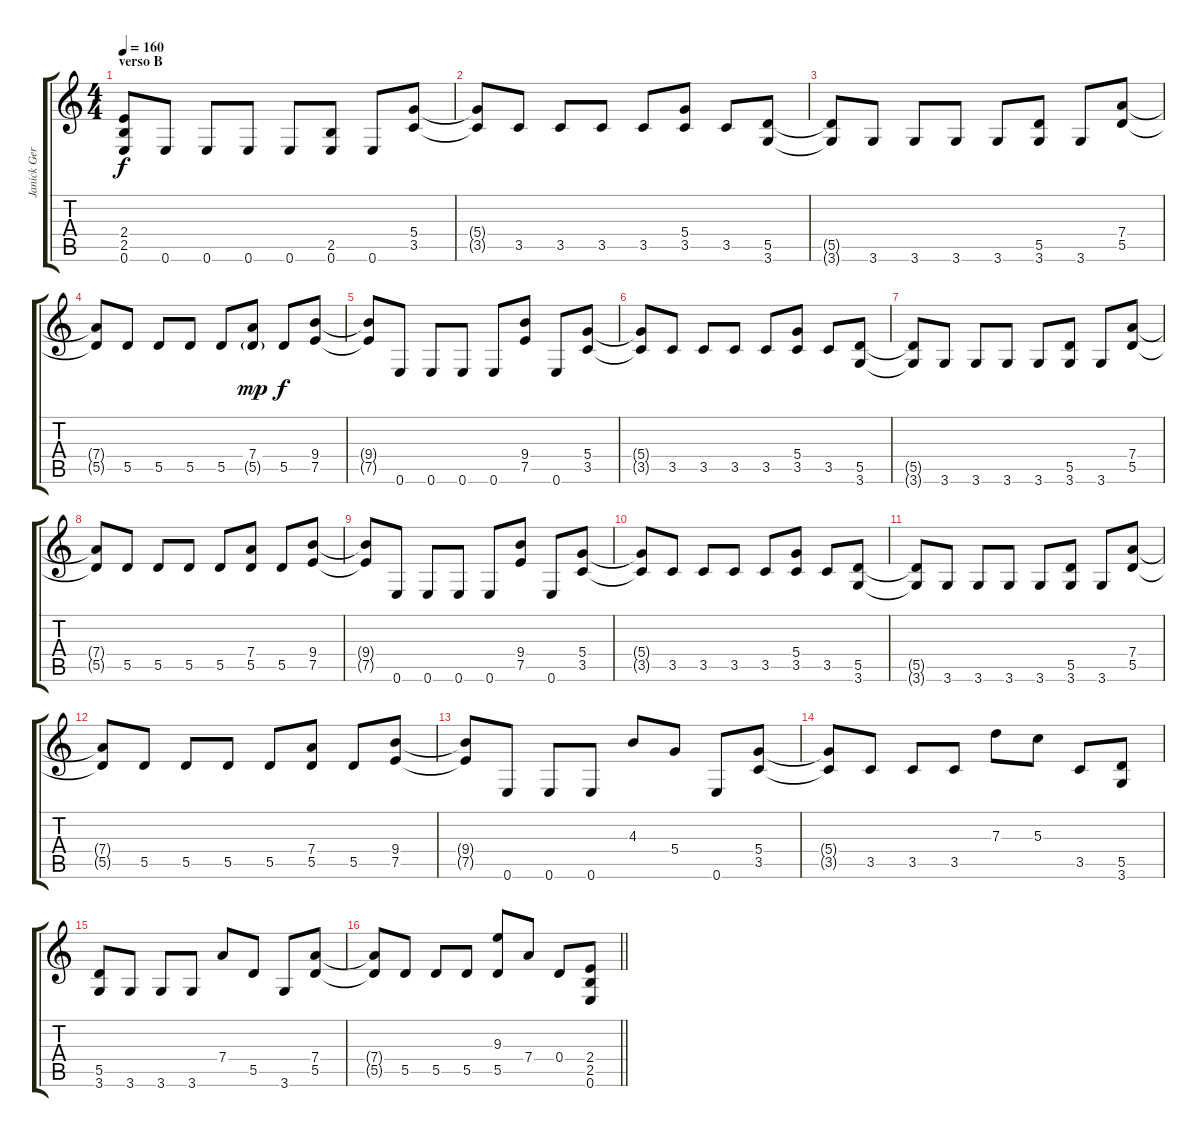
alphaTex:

\track ("Janick Gers" "Janick Ger") {instrument overdrivenguitar}
\staff {score tabs}
\tuning (E4 B3 G3 D3 A2 E2) {hide}
\ts (4 4)
\section ("" "verso B")
\tempo 160
\clef g2
\ks c
(2.4{t} 2.5{t} 0.6{t}).8{dy f} 0.6.8 0.6.8 0.6.8 0.6.8 (2.5 0.6).8 0.6.8 (5.4 3.5).8 |
(5.4{t} 3.5{t}).8 3.5.8 3.5.8 3.5.8 3.5.8 (5.4 3.5).8 3.5.8 (5.5 3.6).8 |
(5.5{t} 3.6{t}).8 3.6.8 3.6.8 3.6.8 3.6.8 (5.5 3.6).8 3.6.8 (7.4 5.5).8 |
(7.4{t} 5.5{t}).8 5.5.8 5.5.8 5.5.8 5.5.8 (7.4 5.5{g}).8{dy mp} 5.5.8{dy f} (9.4 7.5).8 |
(9.4{t} 7.5{t}).8 0.6.8 0.6.8 0.6.8 0.6.8 (9.4 7.5).8 0.6.8 (5.4 3.5).8 |
(5.4{t} 3.5{t}).8 3.5.8 3.5.8 3.5.8 3.5.8 (5.4 3.5).8 3.5.8 (5.5 3.6).8 |
(5.5{t} 3.6{t}).8 3.6.8 3.6.8 3.6.8 3.6.8 (5.5 3.6).8 3.6.8 (7.4 5.5).8 |
(7.4{t} 5.5{t}).8 5.5.8 5.5.8 5.5.8 5.5.8 (7.4 5.5).8 5.5.8 (9.4 7.5).8 |
(9.4{t} 7.5{t}).8 0.6.8 0.6.8 0.6.8 0.6.8 (9.4 7.5).8 0.6.8 (5.4 3.5).8 |
(5.4{t} 3.5{t}).8 3.5.8 3.5.8 3.5.8 3.5.8 (5.4 3.5).8 3.5.8 (5.5 3.6).8 |
(5.5{t} 3.6{t}).8 3.6.8 3.6.8 3.6.8 3.6.8 (5.5 3.6).8 3.6.8 (7.4 5.5).8 |
(7.4{t} 5.5{t}).8 5.5.8 5.5.8 5.5.8 5.5.8 (7.4 5.5).8 5.5.8 (9.4 7.5).8 |
(9.4{t} 7.5{t}).8 0.6.8 0.6.8 0.6.8 4.3.8 5.4.8 0.6.8 (5.4 3.5).8 |
(5.4{t} 3.5{t}).8 3.5.8 3.5.8 3.5.8 7.3.8 5.3.8 3.5.8 (5.5 3.6).8 |
(5.5 3.6).8 3.6.8 3.6.8 3.6.8 7.4.8 5.5.8 3.6.8 (7.4 5.5).8 |
\barLineRight lightlight
(7.4{t} 5.5{t}).8 5.5.8 5.5.8 5.5.8 (9.3 5.5).8 7.4.8 0.4.8 (2.4 2.5 0.6).8
